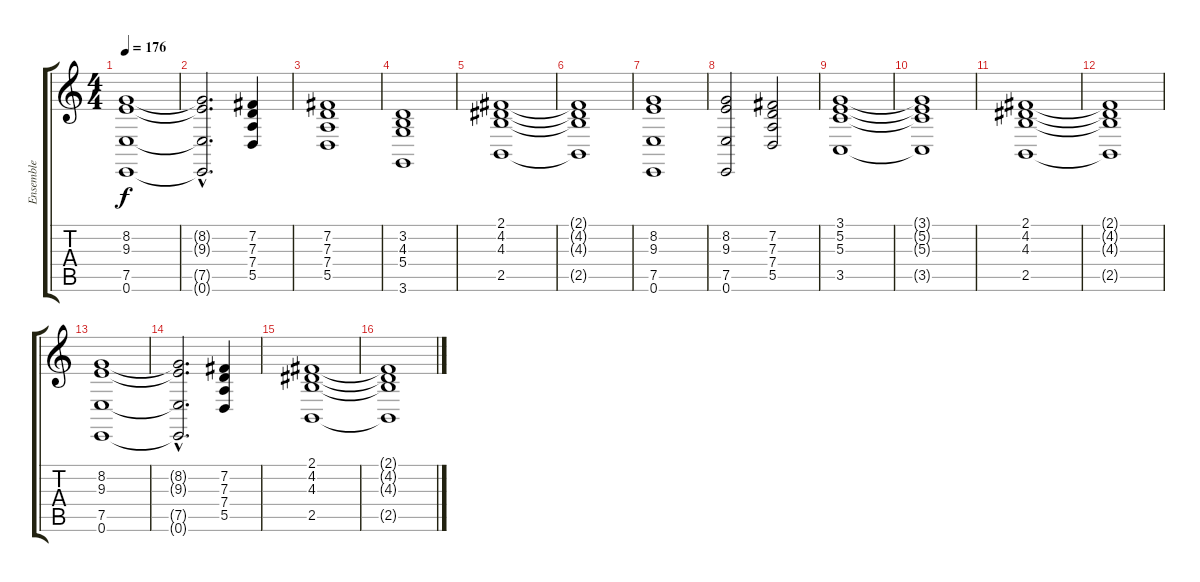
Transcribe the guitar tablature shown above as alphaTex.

\track ("Ensemble" "Ensemble") {instrument stringensemble1}
\staff {score tabs}
\tuning (E4 B3 G3 D3 A2 E2) {hide}
\ts (4 4)
\tempo 176
\clef g2
\ks c
(8.2 9.3 7.5 0.6).1{dy f} |
(8.2{hac t} 9.3{hac t} 7.5{hac t} 0.6{hac t}).2{d} (7.2 7.3 7.4 5.5).4 |
(7.2 7.3 7.4 5.5).1 |
(3.2 4.3 5.4 3.6).1 |
\section ("" "")
(2.1 4.2 4.3 2.5).1 |
(2.1{t} 4.2{t} 4.3{t} 2.5{t}).1 |
(8.2 9.3 7.5 0.6).1 |
(8.2 9.3 7.5 0.6).2 (7.2 7.3 7.4 5.5).2 |
(3.1 5.2 5.3 3.5).1 |
(3.1{t} 5.2{t} 5.3{t} 3.5{t}).1 |
(2.1 4.2 4.3 2.5).1 |
(2.1{t} 4.2{t} 4.3{t} 2.5{t}).1 |
\section ("" "")
(8.2 9.3 7.5 0.6).1 |
(8.2{hac t} 9.3{hac t} 7.5{hac t} 0.6{hac t}).2{d} (7.2 7.3 7.4 5.5).4 |
(2.1 4.2 4.3 2.5).1 |
(2.1{t} 4.2{t} 4.3{t} 2.5{t}).1
